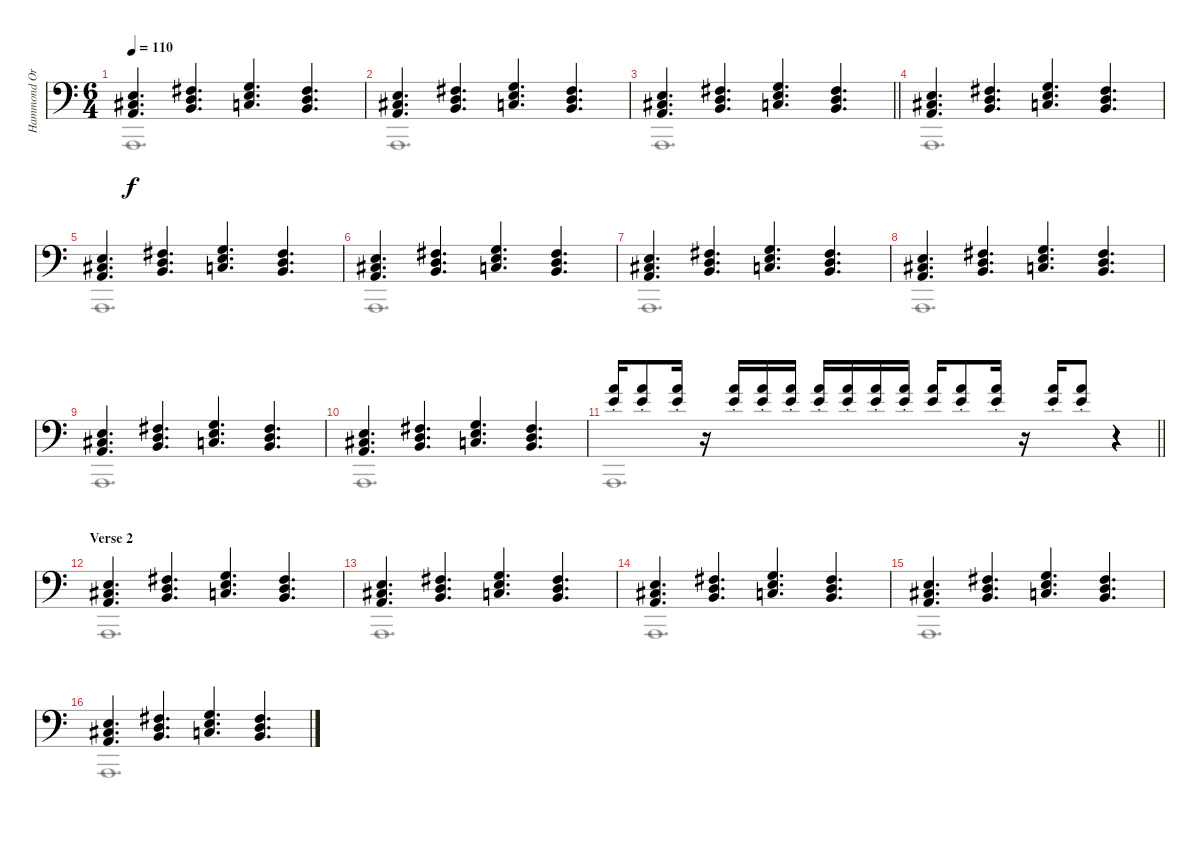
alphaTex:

\track ("Hammond Organ" "Hammond Or") {instrument drawbarorgan}
\staff {score}
\tuning (E4 B3 G3 D3 A2 Bb1 F1) {hide}
\voice
\ts (6 4)
\tempo 110
\clef f4
\ks c
(0.5 18.6 20.7).4{d dy f} (0.4 20.6 18.7).4{d} (0.3 18.6 19.7).4{d} (0.4 20.6 18.7).4{d} |
(0.5 18.6 20.7).4{d} (0.4 20.6 18.7).4{d} (0.3 18.6 19.7).4{d} (0.4 20.6 18.7).4{d} |
\barLineRight lightlight
(0.5 18.6 20.7).4{d} (0.4 20.6 18.7).4{d} (0.3 18.6 19.7).4{d} (0.4 20.6 18.7).4{d} |
(0.5 18.6 20.7).4{d} (0.4 20.6 18.7).4{d} (0.3 18.6 19.7).4{d} (0.4 20.6 18.7).4{d} |
(0.5 18.6 20.7).4{d} (0.4 20.6 18.7).4{d} (0.3 18.6 19.7).4{d} (0.4 20.6 18.7).4{d} |
(0.5 18.6 20.7).4{d} (0.4 20.6 18.7).4{d} (0.3 18.6 19.7).4{d} (0.4 20.6 18.7).4{d} |
(0.5 18.6 20.7).4{d} (0.4 20.6 18.7).4{d} (0.3 18.6 19.7).4{d} (0.4 20.6 18.7).4{d} |
(0.5 18.6 20.7).4{d} (0.4 20.6 18.7).4{d} (0.3 18.6 19.7).4{d} (0.4 20.6 18.7).4{d} |
(0.5 18.6 20.7).4{d} (0.4 20.6 18.7).4{d} (0.3 18.6 19.7).4{d} (0.4 20.6 18.7).4{d} |
(0.5 18.6 20.7).4{d} (0.4 20.6 18.7).4{d} (0.3 18.6 19.7).4{d} (0.4 20.6 18.7).4{d} |
\barLineRight lightlight
(19.4{st} 19.5).16 (19.4{st} 19.5).8 (19.4{st} 19.5).16 r.16 (19.4{st} 19.5).16 (19.4{st} 19.5).16 (19.4{st} 19.5).16 (19.4{st} 19.5).16 (19.4{st} 19.5).16 (19.4{st} 19.5).16 (19.4{st} 19.5).16 (19.4 19.5).16 (19.4{st} 19.5).8 (19.4{st} 19.5).16 r.16 (19.4{st} 19.5).16 (19.4{st} 19.5).8 r.4 |
\section ("" "Verse 2")
(0.5 18.6 20.7).4{d} (0.4 20.6 18.7).4{d} (0.3 18.6 19.7).4{d} (0.4 20.6 18.7).4{d} |
(0.5 18.6 20.7).4{d} (0.4 20.6 18.7).4{d} (0.3 18.6 19.7).4{d} (0.4 20.6 18.7).4{d} |
(0.5 18.6 20.7).4{d} (0.4 20.6 18.7).4{d} (0.3 18.6 19.7).4{d} (0.4 20.6 18.7).4{d} |
(0.5 18.6 20.7).4{d} (0.4 20.6 18.7).4{d} (0.3 18.6 19.7).4{d} (0.4 20.6 18.7).4{d} |
(0.5 18.6 20.7).4{d} (0.4 20.6 18.7).4{d} (0.3 18.6 19.7).4{d} (0.4 20.6 18.7).4{d}
\voice
\clef f4
\ottava regular
\simile none
\ks c
4.7.1{d dy f} |
4.7.1{d} |
\barLineRight lightlight
4.7.1{d} |
4.7.1{d} |
4.7.1{d} |
4.7.1{d} |
4.7.1{d} |
4.7.1{d} |
4.7.1{d} |
4.7.1{d} |
\barLineRight lightlight
4.7.1{d} |
4.7.1{d} |
4.7.1{d} |
4.7.1{d} |
4.7.1{d} |
4.7.1{d}
